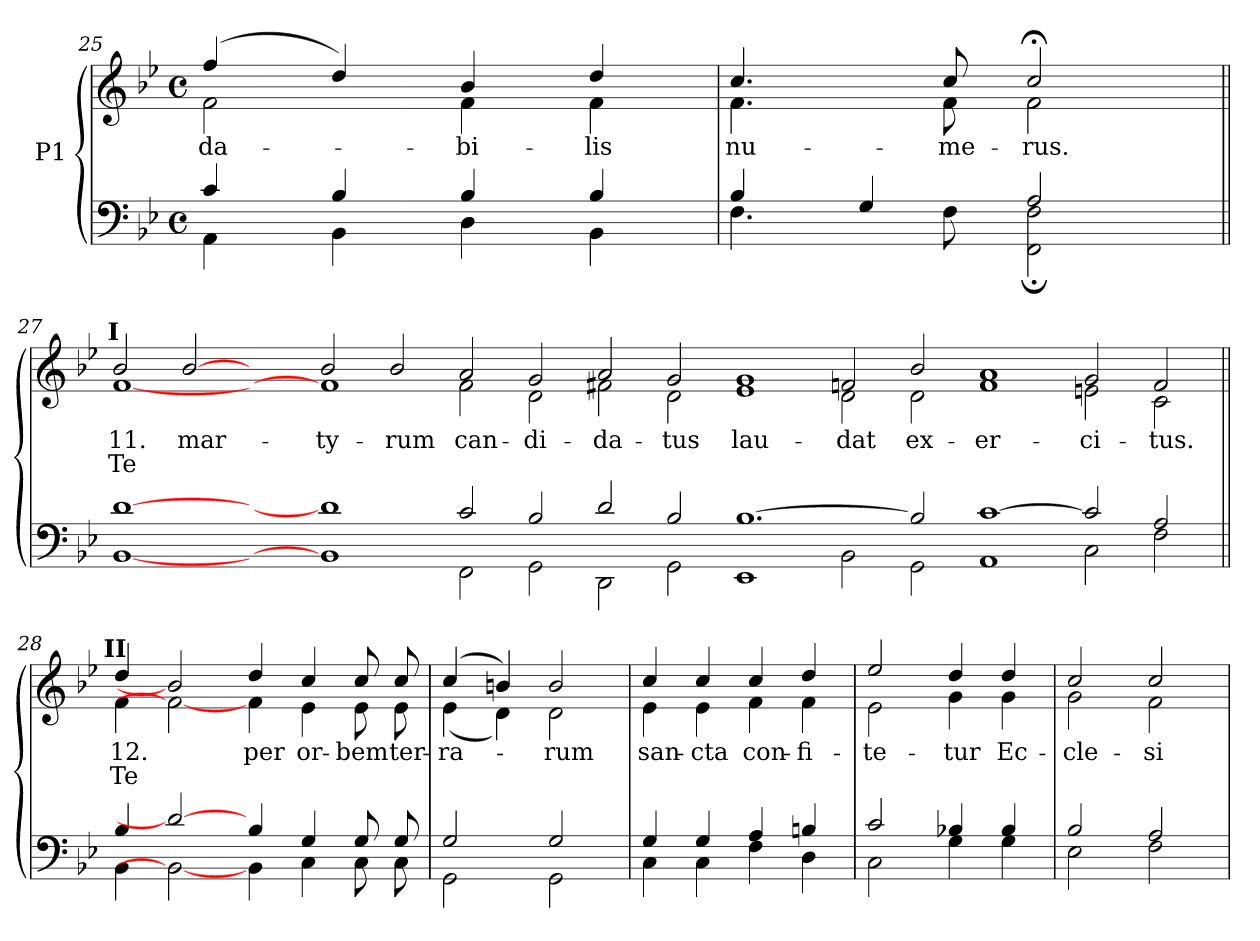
**kern	**kern	**text	**text
*part1	*part1	*part1	*part1
*staff2	*staff1	*staff1	*staff1
*I"P1	*	*	*
*clefF4	*clefG2	*	*
*k[b-e-]	*k[b-e-]	*	*
*B-:	*B-:	*	*
*M4/4	*M4/4	*	*
*met(c)	*met(c)	*	*
=25	=25	=25	=25
*^	*	*	*
!	!	!	!LO:LY:b:color=#000000	!
*	*	*^	*	*
4ci/	4AAi\	(4ffi/	2fi\	-da-	.
4B-i/	4BB-i\	4ddi/)	.	.	.
!	!	!	!	!LO:LY:b:color=#000000	!
4B-i/	4Di\	4b-i/	4fi\	-bi-	.
!	!	!	!	!LO:LY:b:color=#000000	!
4B-i/	4BB-i\	4ddi/	4fi\	-lis	.
=26	=26	=26	=26	=26	=26
!	!	!	!	!LO:LY:b:color=#000000	!
4B-i/	4.Fi\	4.cci/	4.fi\	nu-	.
4Gi/	.	.	.	.	.
!	!	!	!	!LO:LY:b:color=#000000	!
.	8Fi\	8cci/	8fi\	-me-	.
!	!	!	!	!LO:LY:b:color=#000000	!
2Ai/	2FFi\; 2Fi;	2cc;i/	2fi\	-rus.	.
!!LO:LB:g=z	!!
=27||	=27||	=27||	=27||	=27||	=27||
!	!	!LO:TX:a:B:cj:t=I	!	!	!
!	!	!	!	!LO:LY:b:color=#000000	!LO:LY:b:color=#000000
[1di	[1BB-i	2b-i/	[1fi	11.	Te
!	!	!	!	!LO:LY:b:color=#000000	!
.	.	[2b-i	.	mar-	.
2ryy	2ryy	2ryy	2ryy	.	.
!	!	!	!	!LO:LY:b:color=#000000	!
1di]	1BB-i]	2b-i/	1fi]	-ty-	.
!	!	!	!	!LO:LY:b:color=#000000	!
.	.	2b-i/	.	-rum	.
!	!	!	!	!LO:LY:b:color=#000000	!
2ci/	2FFi\	2ai/	2fi\	can-	.
!	!	!	!	!LO:LY:b:color=#000000	!
2B-i/	2GGi\	2gi/	2di\	-di-	.
!	!	!	!	!LO:LY:b:color=#000000	!
2di/	2DDi\	2ai/	2f#Xi\	-da-	.
!	!	!	!	!LO:LY:b:color=#000000	!
2B-i/	2GGi\	2gi/	2di\	-tus	.
!	!	!	!	!LO:LY:b:color=#000000	!
[1.B-i	1EE-i	1gi	1e-i	lau-	.
!	!	!	!	!LO:LY:b:color=#000000	!
.	2BB-i\	2fni/	2di\	-dat	.
!	!	!	!	!LO:LY:b:color=#000000	!
2B-i/]	2GGi\	2b-i/	2di\	ex-	.
!	!	!	!	!LO:LY:b:color=#000000	!
[1ci	1AAi	1ai	1fi	-er-	.
!	!	!	!	!LO:LY:b:color=#000000	!
2ci/]	2Ci\	2gi/	2eni\	-ci-	.
!	!	!	!	!LO:LY:b:color=#000000	!
2Ai/	2Fi\	2fi/	2ci\	-tus.	.
!!LO:LB:g=z	!!
=28||	=28||	=28||	=28||	=28||	=28||
!	!	!LO:TX:a:B:cj:t=II	!	!	!
!	!	!	!	!LO:LY:b:color=#000000	!LO:LY:b:color=#000000
4B-i/	4BB-i\	4ddi/	4fi\	12.	Te
2di_	2BB-i_	2b-i]	2fi_	.	.
!	!	!	!	!LO:LY:b:color=#000000	!
4B-i/	4BB-i\	4ddi/	4fi\	per	.
!	!	!	!	!LO:LY:b:color=#000000	!
4Gi/	4Ci\	4cci/	4e-i\	or-	.
!	!	!	!	!LO:LY:b:color=#000000	!
8Gi/	8Ci\	8cci/	8e-i\	-bem	.
!	!	!	!	!LO:LY:b:color=#000000	!
8Gi/	8Ci\	8cci/	8e-i\	ter-	.
=29	=29	=29	=29	=29	=29
!	!	!	!	!LO:LY:b:color=#000000	!
2Gi/	2GGi\	(4cci/	(4e-i\	-ra-	.
.	.	4bni/)	4di\)	.	.
!	!	!	!	!LO:LY:b:color=#000000	!
2Gi/	2GGi\	2bi/	2di\	-rum	.
=30	=30	=30	=30	=30	=30
!	!	!	!	!LO:LY:b:color=#000000	!
4Gi/	4Ci\	4cci/	4e-i\	san-	.
!	!	!	!	!LO:LY:b:color=#000000	!
4Gi/	4Ci\	4cci/	4e-i\	-cta	.
!	!	!	!	!LO:LY:b:color=#000000	!
4Ai/	4Fi\	4cci/	4fi\	con-	.
!	!	!	!	!LO:LY:b:color=#000000	!
4Bni/	4Di\	4ddi/	4fi\	-fi-	.
=31	=31	=31	=31	=31	=31
!	!	!	!	!LO:LY:b:color=#000000	!
2ci/	2Ci\	2ee-i/	2e-i\	-te-	.
!	!	!	!	!LO:LY:b:color=#000000	!
4B-Xi/	4Gi\	4ddi/	4gi\	-tur	.
!	!	!	!	!LO:LY:b:color=#000000	!
4B-i/	4Gi\	4ddi/	4gi\	Ec-	.
=32	=32	=32	=32	=32	=32
!	!	!	!	!LO:LY:b:color=#000000	!
2B-i/	2E-i\	2cci/	2gi\	-cle-	.
!	!	!	!	!LO:LY:b:color=#000000	!
2Ai/	2Fi\	2cci/	2fi\	-si-	.
*v	*v	*	*	*	*
*	*v	*v	*	*
=	=	=	=
*-	*-	*-	*-
